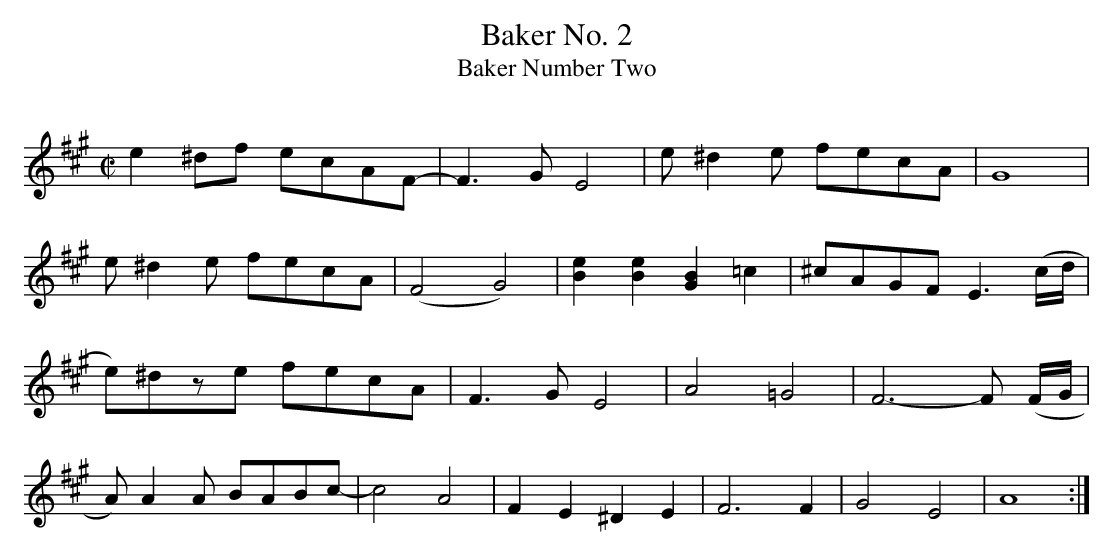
X:1
T:Baker No. 2
T:Baker Number Two
M:C|
L:1/8
Q:Moderate
K:A
e2 ^df ecAF-|F3-G E4|e^d2e fecA|G8|
e^d2e fecA|(F4G4)|[B2e2][B2e2][G2B2]=c2|^cAGF E3 (c/d/|
e)^dze fecA|F3-G E4| A4 =G4|F6-F (F/G/|
A)A2A BABc-|c4A4|F2E2   ^D2E2|F6F2-|G4E4|A8:|]
